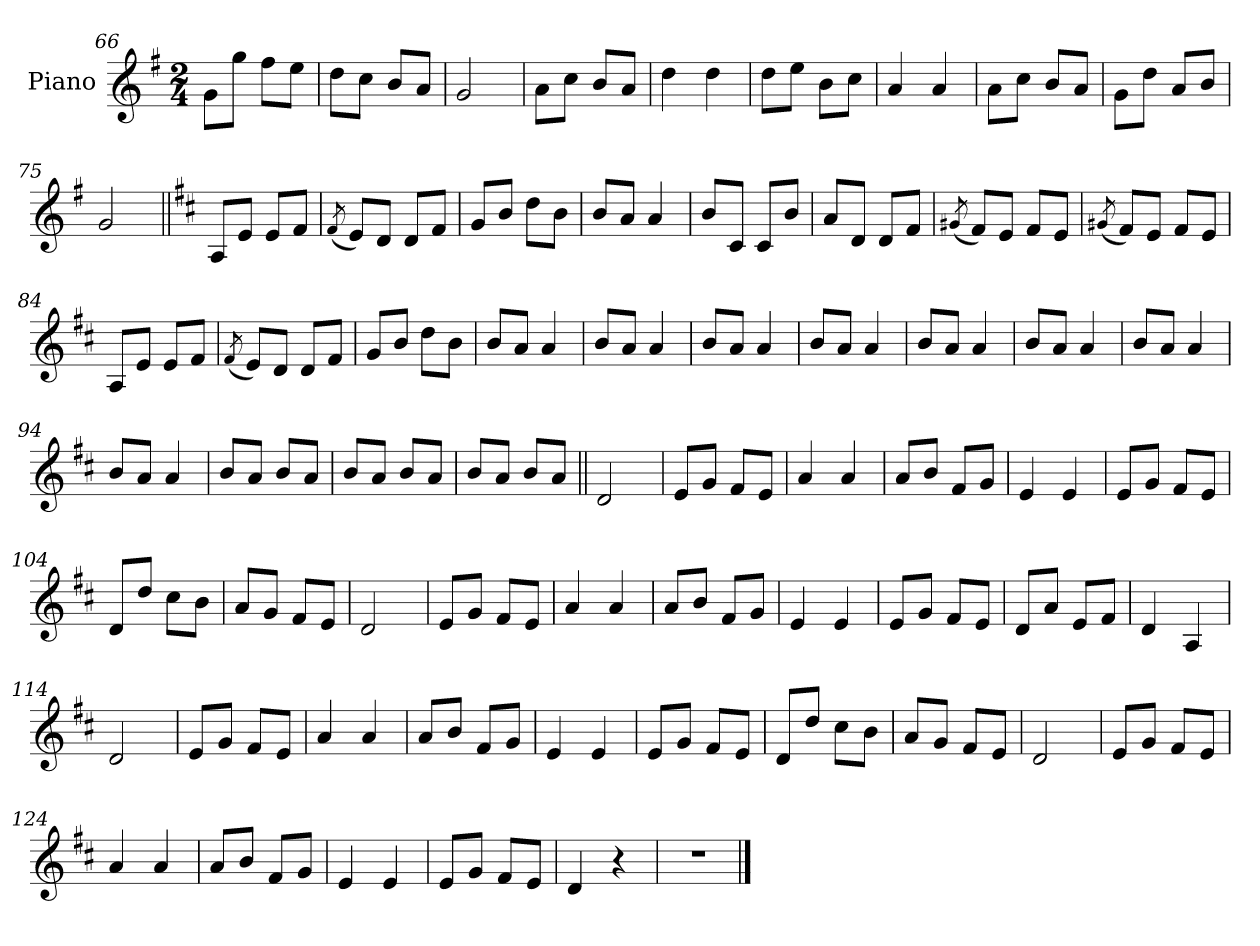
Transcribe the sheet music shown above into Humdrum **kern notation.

**kern
*part1
*staff1
*I"Piano
*I'Pno.
*clefG2
*k[f#]
*M2/4
=66
8gL
8ggJ
8ff#L
8eeJ
=67
8ddL
8ccJ
8bL
8aJ
=68
2g
=69
8aL
8ccJ
8bL
8aJ
=70
4dd
4dd
=71
8ddL
8eeJ
8bL
8ccJ
=72
4a
4a
=73
8aL
8ccJ
8bL
8aJ
=74
8gL
8ddJ
8aL
8bJ
=75
2g
=76||
*k[f#c#]
8A!L
8e!J
8e!L
8f#!J
=77
(8qf#
8e!L)
8d!J
8d!L
8f#!J
=78
8g!L
8b!J
8dd!L
8b!J
=79
8b!L
8a!J
4a!
=80
8b!L
8c#!J
8c#!L
8b!J
=81
8a!L
8d!J
8d!L
8f#!J
=82
(8qg#X
8f#!L)
8e!J
8f#!L
8e!J
=83
(8qg#X
8f#!L)
8e!J
8f#!L
8e!J
=84
8A!L
8e!J
8e!L
8f#!J
=85
(8qf#
8e!L)
8d!J
8d!L
8f#!J
=86
8g!L
8b!J
8dd!L
8b!J
=87
8b!L
8a!J
4a!
=88
8b!L
8a!J
4a!
=89
8b!L
8a!J
4a!
=90
8b!L
8a!J
4a!
=91
8b!L
8a!J
4a!
=92
8b!L
8a!J
4a!
=93
8b!L
8a!J
4a!
=94
8b!L
8a!J
4a!
=95
8b!L
8a!J
8b!L
8a!J
=96
8b!L
8a!J
8b!L
8a!J
=97
8b!L
8a!J
8b!L
8a!J
=98||
2d
=99
8eL
8gJ
8f#L
8eJ
=100
4a
4a
=101
8aL
8bJ
8f#L
8gJ
=102
4e
4e
=103
8eL
8gJ
8f#L
8eJ
=104
8dL
8ddJ
8cc#L
8bJ
=105
8aL
8gJ
8f#L
8eJ
=106
2d
=107
8eL
8gJ
8f#L
8eJ
=108
4a
4a
=109
8aL
8bJ
8f#L
8gJ
=110
4e
4e
=111
8eL
8gJ
8f#L
8eJ
=112
8dL
8aJ
8eL
8f#J
=113
4d
4A
=114
2d
=115
8eL
8gJ
8f#L
8eJ
=116
4a
4a
=117
8aL
8bJ
8f#L
8gJ
=118
4e
4e
=119
8eL
8gJ
8f#L
8eJ
=120
8dL
8ddJ
8cc#L
8bJ
=121
8aL
8gJ
8f#L
8eJ
=122
2d
=123
8eL
8gJ
8f#L
8eJ
=124
4a
4a
=125
8aL
8bJ
8f#L
8gJ
=126
4e
4e
=127
8eL
8gJ
8f#L
8eJ
=128
4d
4r
=129
2r
==
*-
